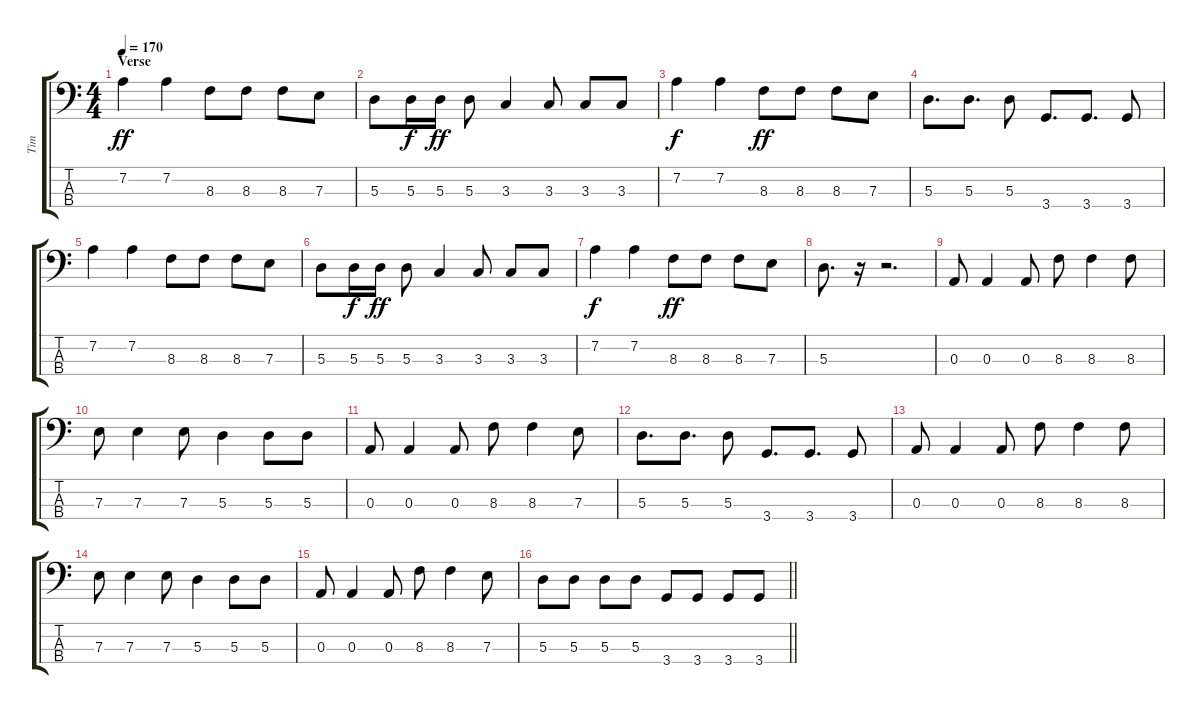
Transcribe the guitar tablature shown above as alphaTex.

\track ("Tim" "Tim") {instrument electricbassfinger}
\staff {score tabs}
\tuning (G2 D2 A1 E1) {hide}
\ts (4 4)
\section ("" "Verse")
\tempo 170
\clef f4
\ks c
7.2.4{dy ff} 7.2.4 8.3.8 8.3.8 8.3.8 7.3.8 |
5.3.8 5.3.16{dy f} 5.3.16{dy ff} 5.3.8 3.3.4 3.3.8 3.3.8 3.3.8 |
7.2.4{dy f} 7.2.4 8.3.8{dy ff} 8.3.8 8.3.8 7.3.8 |
5.3.8{d} 5.3.8{d} 5.3.8 3.4.8{d} 3.4.8{d} 3.4.8 |
7.2.4 7.2.4 8.3.8 8.3.8 8.3.8 7.3.8 |
5.3.8 5.3.16{dy f} 5.3.16{dy ff} 5.3.8 3.3.4 3.3.8 3.3.8 3.3.8 |
7.2.4{dy f} 7.2.4 8.3.8{dy ff} 8.3.8 8.3.8 7.3.8 |
5.3.8{d} r.16 r.2{d} |
0.3.8 0.3.4 0.3.8 8.3.8 8.3.4 8.3.8 |
7.3.8 7.3.4 7.3.8 5.3.4 5.3.8 5.3.8 |
0.3.8 0.3.4 0.3.8 8.3.8 8.3.4 7.3.8 |
5.3.8{d} 5.3.8{d} 5.3.8 3.4.8{d} 3.4.8{d} 3.4.8 |
0.3.8 0.3.4 0.3.8 8.3.8 8.3.4 8.3.8 |
7.3.8 7.3.4 7.3.8 5.3.4 5.3.8 5.3.8 |
0.3.8 0.3.4 0.3.8 8.3.8 8.3.4 7.3.8 |
\barLineRight lightlight
5.3.8 5.3.8 5.3.8 5.3.8 3.4.8 3.4.8 3.4.8 3.4.8
